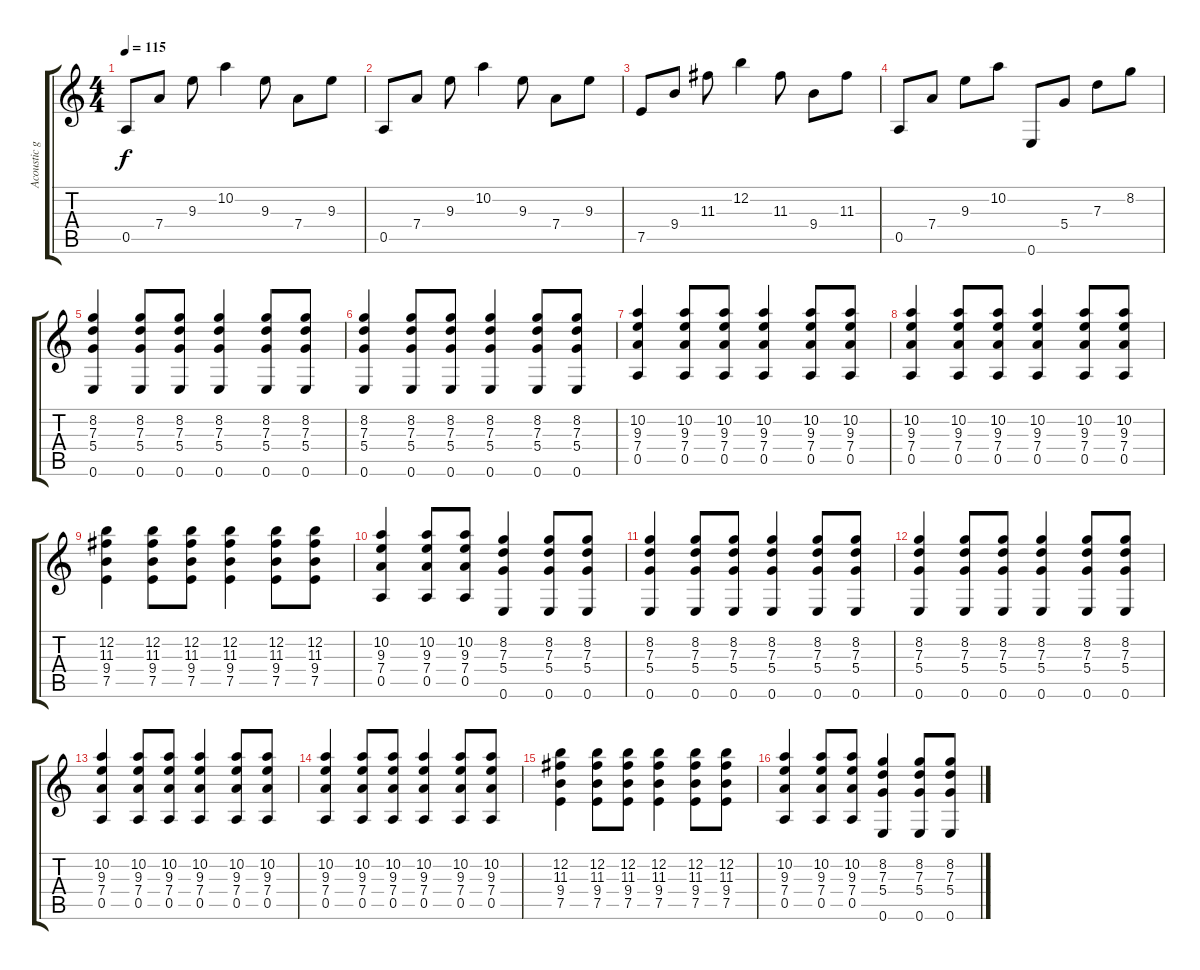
\track ("Acoustic guitar" "Acoustic g") {instrument acousticguitarsteel}
\staff {score tabs}
\tuning (E4 B3 G3 D3 A2 E2) {hide}
\ts (4 4)
\tempo 115
\clef g2
\ks c
0.5.8{dy f} 7.4.8 9.3.8 10.2.4 9.3.8 7.4.8 9.3.8 |
0.5.8 7.4.8 9.3.8 10.2.4 9.3.8 7.4.8 9.3.8 |
7.5.8 9.4.8 11.3.8 12.2.4 11.3.8 9.4.8 11.3.8 |
0.5.8 7.4.8 9.3.8 10.2.8 0.6.8 5.4.8 7.3.8 8.2.8 |
(8.2 7.3 5.4 0.6).4 (8.2 7.3 5.4 0.6).8 (8.2 7.3 5.4 0.6).8 (8.2 7.3 5.4 0.6).4 (8.2 7.3 5.4 0.6).8 (8.2 7.3 5.4 0.6).8 |
(8.2 7.3 5.4 0.6).4 (8.2 7.3 5.4 0.6).8 (8.2 7.3 5.4 0.6).8 (8.2 7.3 5.4 0.6).4 (8.2 7.3 5.4 0.6).8 (8.2 7.3 5.4 0.6).8 |
(10.2 9.3 7.4 0.5).4 (10.2 9.3 7.4 0.5).8 (10.2 9.3 7.4 0.5).8 (10.2 9.3 7.4 0.5).4 (10.2 9.3 7.4 0.5).8 (10.2 9.3 7.4 0.5).8 |
(10.2 9.3 7.4 0.5).4 (10.2 9.3 7.4 0.5).8 (10.2 9.3 7.4 0.5).8 (10.2 9.3 7.4 0.5).4 (10.2 9.3 7.4 0.5).8 (10.2 9.3 7.4 0.5).8 |
(12.2 11.3 9.4 7.5).4 (12.2 11.3 9.4 7.5).8 (12.2 11.3 9.4 7.5).8 (12.2 11.3 9.4 7.5).4 (12.2 11.3 9.4 7.5).8 (12.2 11.3 9.4 7.5).8 |
(10.2 9.3 7.4 0.5).4 (10.2 9.3 7.4 0.5).8 (10.2 9.3 7.4 0.5).8 (8.2 7.3 5.4 0.6).4 (8.2 7.3 5.4 0.6).8 (8.2 7.3 5.4 0.6).8 |
(8.2 7.3 5.4 0.6).4 (8.2 7.3 5.4 0.6).8 (8.2 7.3 5.4 0.6).8 (8.2 7.3 5.4 0.6).4 (8.2 7.3 5.4 0.6).8 (8.2 7.3 5.4 0.6).8 |
(8.2 7.3 5.4 0.6).4 (8.2 7.3 5.4 0.6).8 (8.2 7.3 5.4 0.6).8 (8.2 7.3 5.4 0.6).4 (8.2 7.3 5.4 0.6).8 (8.2 7.3 5.4 0.6).8 |
(10.2 9.3 7.4 0.5).4 (10.2 9.3 7.4 0.5).8 (10.2 9.3 7.4 0.5).8 (10.2 9.3 7.4 0.5).4 (10.2 9.3 7.4 0.5).8 (10.2 9.3 7.4 0.5).8 |
(10.2 9.3 7.4 0.5).4 (10.2 9.3 7.4 0.5).8 (10.2 9.3 7.4 0.5).8 (10.2 9.3 7.4 0.5).4 (10.2 9.3 7.4 0.5).8 (10.2 9.3 7.4 0.5).8 |
(12.2 11.3 9.4 7.5).4 (12.2 11.3 9.4 7.5).8 (12.2 11.3 9.4 7.5).8 (12.2 11.3 9.4 7.5).4 (12.2 11.3 9.4 7.5).8 (12.2 11.3 9.4 7.5).8 |
(10.2 9.3 7.4 0.5).4 (10.2 9.3 7.4 0.5).8 (10.2 9.3 7.4 0.5).8 (8.2 7.3 5.4 0.6).4 (8.2 7.3 5.4 0.6).8 (8.2 7.3 5.4 0.6).8
